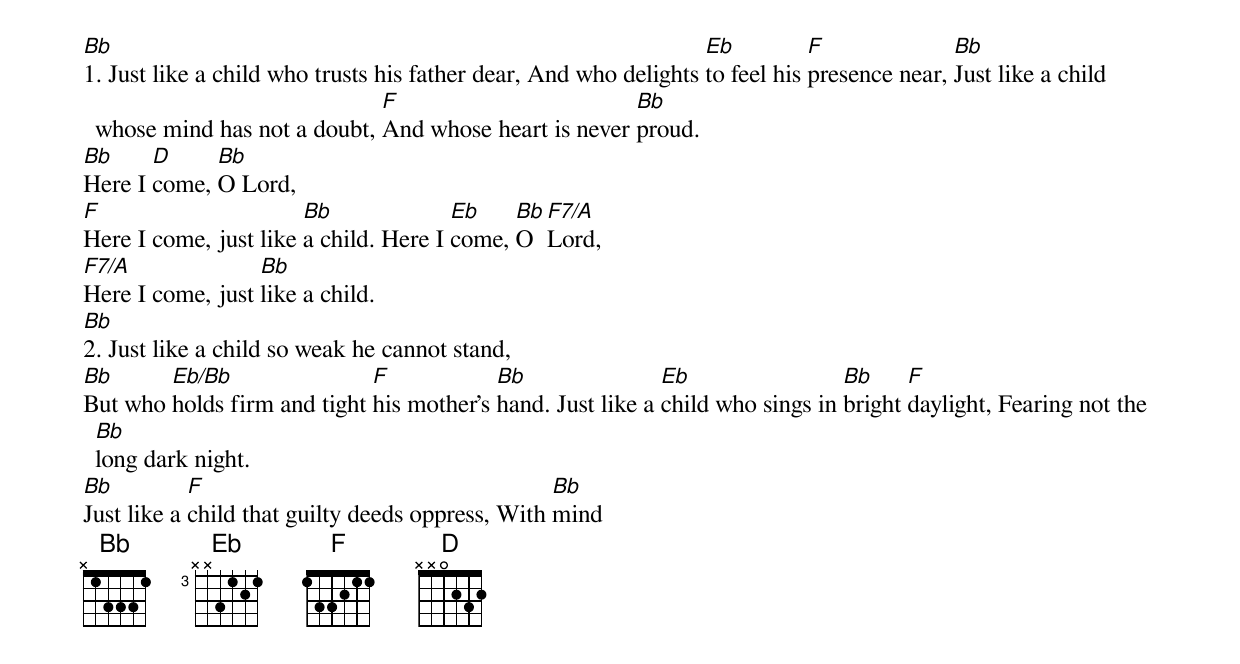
[Bb]1. Just like a child who trusts his father dear, And who delights [Eb]to feel his [F]presence near, [Bb]Just like a child whose mind has not a doubt, [F]And whose heart is never [Bb]proud.
[Bb]Here I [D]come, [Bb]O Lord,
[F]Here I come, just like [Bb]a child. Here I [Eb]come, [Bb]O [F7/A]Lord,
[F7/A]Here I come, just [Bb]like a child.
[Bb]2. Just like a child so weak he cannot stand,
[Bb]But who [Eb/Bb]holds firm and tight [F]his mother’s [Bb]hand. Just like a [Eb]child who sings in [Bb]bright [F]daylight, Fearing not the [Bb]long dark night.
[Bb]Just like a [F]child that guilty deeds oppress, With [Bb]mind
